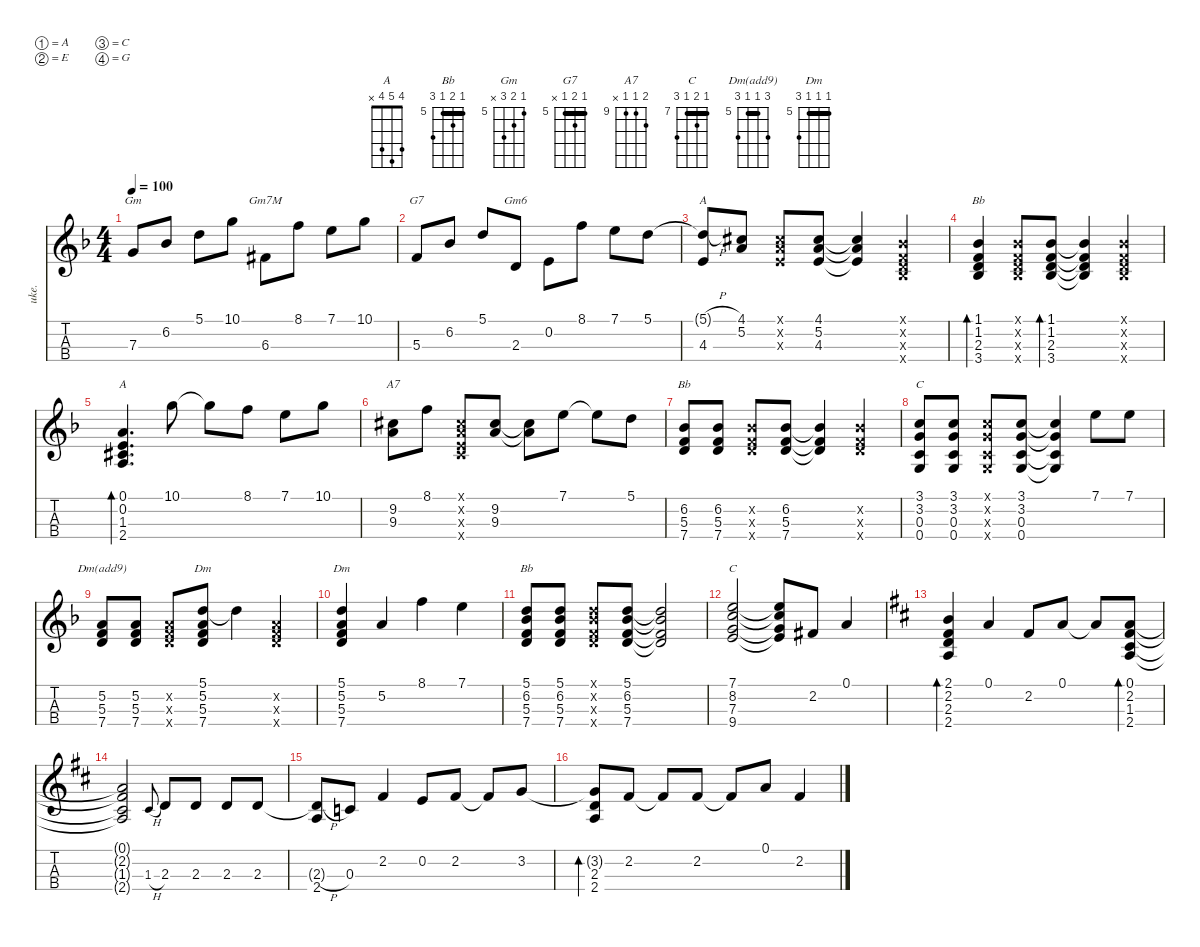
\defaultSystemsLayout 4
\hideDynamics
\bracketExtendMode nobrackets
\otherSystemsTrackNameOrientation horizontal
\track ("Ukulele" "uke.") {defaultSystemsLayout 4 instrument acousticguitarnylon}
\staff {score tabs}
\tuning (A4 E4 C4 G3)
\displaytranspose 0
\chord ("A" 0 0 1 2) {showfingering false}
\chord ("A" 4 5 4 x) {showfingering false}
\chord ("Bb" 1 1 2 3) {showfingering false barre 1}
\chord ("Gm" 5 6 7 x) {firstfret 5 showfingering false}
\chord ("Gm7M" 8 x 6 x) {firstfret 6 showdiagram false showfingering false}
\chord ("G7" 5 6 5 x) {firstfret 5 showfingering false barre 5}
\chord ("Gm6" x 0 x x) {showdiagram false showfingering false}
\chord ("A7" 10 9 9 x) {firstfret 9}
\chord ("Bb" 5 6 5 7) {firstfret 5 barre 5}
\chord ("C" 3 3 0 0)
\chord ("Dm(add9)" 7 5 5 7) {firstfret 5 barre 5}
\chord ("Dm" 5 5 5 7) {firstfret 5 barre (5 5)}
\chord ("C" 7 8 7 9) {firstfret 7 barre 7}
\ts (4 4)
\tempo 100
\clef g2
\ks f
7.3{acc forcenatural}.8{ch "Gm" dy mf beam Up} 6.2{acc b}.8{beam Up} 5.1{acc forcenatural}.8{beam Down} 10.1{acc forcenatural}.8{beam Down} 6.3{acc #}.8{ch "Gm7M" beam Down} 8.1{acc forcenatural}.8{beam Down} 7.1{acc forcenatural}.8{beam Down} 10.1{acc forcenatural}.8{beam Down} |
5.3{acc forcenatural}.8{ch "G7" beam Up} 6.2{acc b}.8{beam Up} 5.1{acc forcenatural}.8{beam Up} 2.3{acc forcenatural}.8{ch "Gm6" beam Up} 0.2{acc forcenatural}.8{beam Down} 8.1{acc forcenatural}.8{beam Down} 7.1{acc forcenatural}.8{beam Down} 5.1{acc forcenatural}.8{beam Down} |
(4.3{acc forcenatural} 5.1{h t acc forcenatural}).8{ch "A" beam Up} (4.1{acc #} 5.2{acc forcenatural}).8{beam Up} (4.1{x acc #} 5.2{x acc forcenatural} 4.3{x acc forcenatural}).8{beam Up} (4.3{acc forcenatural} 5.2{acc forcenatural} 4.1{acc #}).8{beam Up} (4.1{t acc #} 5.2{t acc forcenatural} 4.3{t acc forcenatural}).4{beam Up} (3.4{x acc b} 2.3{x acc forcenatural} 1.2{x acc forcenatural} 1.1{x acc b}).4{beam Up} |
(1.2{acc forcenatural} 1.1{acc b} 3.4{acc b} 2.3{acc forcenatural}).4{bd 105 ch "Bb" beam Up} (3.4{x acc b} 2.3{x acc forcenatural} 1.2{x acc forcenatural} 1.1{x acc b}).8{beam Up} (3.4{acc b} 2.3{acc forcenatural} 1.2{acc forcenatural} 1.1{acc b}).8{bd 59 beam Up} (2.3{t acc forcenatural} 1.2{t acc forcenatural} 1.1{t acc b} 3.4{t acc b}).4{beam Up} (3.4{x acc b} 2.3{x acc forcenatural} 1.2{x acc forcenatural} 1.1{x acc b}).4{beam Up} |
(2.4{acc forcenatural} 1.3{acc #} 0.2{acc forcenatural} 0.1{acc forcenatural}).4{d bd 65 ch "A" beam Up} 10.1{acc forcenatural}.8{beam Down} 10.1{t acc forcenatural}.8{beam Down} 8.1{acc forcenatural}.8{beam Down} 7.1{acc forcenatural}.8{beam Down} 10.1{acc forcenatural}.8{beam Down} |
(9.3{acc forcenatural} 9.2{acc #}).8{ch "A7" beam Down} 8.1{acc forcenatural}.8{beam Down} (9.4{x acc forcenatural} 9.2{x acc #} 0.1{x acc forcenatural} 0.3{x acc forcenatural}).8{beam Up} (9.3{acc forcenatural} 9.2{acc #}).8{beam Up} (9.2{t acc #} 9.3{t acc forcenatural}).8{beam Down} 7.1{acc forcenatural}.8{beam Down} 7.1{t acc forcenatural}.8{beam Down} 5.1{acc forcenatural}.8{beam Down} |
(7.4{acc forcenatural} 5.3{acc forcenatural} 6.2{acc b}).8{ch "Bb" beam Up} (7.4{acc forcenatural} 5.3{acc forcenatural} 6.2{acc b}).8{beam Up} (7.4{x acc forcenatural} 5.3{x acc forcenatural} 6.2{x acc b}).8{beam Up} (7.4{acc forcenatural} 5.3{acc forcenatural} 6.2{acc b}).8{beam Up} (7.4{t acc forcenatural} 6.2{t acc b} 5.3{t acc forcenatural}).4{beam Up} (7.4{x acc forcenatural} 5.3{x acc forcenatural} 6.2{x acc b}).4{beam Up} |
(0.3{acc forcenatural} 3.2{acc forcenatural} 3.1{acc forcenatural} 0.4{acc forcenatural}).8{ch "C" beam Up} (0.3{acc forcenatural} 3.2{acc forcenatural} 3.1{acc forcenatural} 0.4{acc forcenatural}).8{beam Up} (3.2{x acc forcenatural} 3.1{x acc forcenatural} 0.3{x acc forcenatural} 0.4{x acc forcenatural}).8{beam Up} (0.3{acc forcenatural} 3.2{acc forcenatural} 3.1{acc forcenatural} 0.4{acc forcenatural}).8{beam Up} (3.1{t acc forcenatural} 3.2{t acc forcenatural} 0.3{t acc forcenatural} 0.4{t acc forcenatural}).4{beam Up} 7.1{acc forcenatural}.8{beam Down} 7.1{acc forcenatural}.8{beam Down} |
(7.4{acc forcenatural} 5.3{acc forcenatural} 5.2{acc forcenatural}).8{ch "Dm(add9)" beam Up} (7.4{acc forcenatural} 5.3{acc forcenatural} 5.2{acc forcenatural}).8{beam Up} (7.4{x acc forcenatural} 5.3{x acc forcenatural} 5.2{x acc forcenatural}).8{beam Up} (5.1{acc forcenatural} 5.2{acc forcenatural} 5.3{acc forcenatural} 7.4{acc forcenatural}).8{ch "Dm" beam Up} 5.1{t acc forcenatural}.4{beam Down} (7.4{x acc forcenatural} 5.3{x acc forcenatural} 5.2{x acc forcenatural}).4{beam Up} |
(5.3{acc forcenatural} 5.2{acc forcenatural} 5.1{acc forcenatural} 7.4{acc forcenatural}).4{ch "Dm" beam Up} 5.2{acc forcenatural}.4{beam Up} 8.1{acc forcenatural}.4{beam Down} 7.1{acc forcenatural}.4{beam Down} |
(5.1{acc forcenatural} 6.2{acc b} 5.3{acc forcenatural} 7.4{acc forcenatural}).8{ch "Bb" beam Up} (5.1{acc forcenatural} 6.2{acc b} 5.3{acc forcenatural} 7.4{acc forcenatural}).8{beam Up} (5.1{x acc forcenatural} 6.2{x acc b} 5.3{x acc forcenatural} 7.4{x acc forcenatural}).8{beam Up} (5.1{acc forcenatural} 6.2{acc b} 5.3{acc forcenatural} 7.4{acc forcenatural}).8{beam Up} (7.4{t acc forcenatural} 5.3{t acc forcenatural} 6.2{t acc b} 5.1{t acc forcenatural}).2{beam Up} |
(7.1{acc forcenatural} 8.2{acc forcenatural} 7.3{acc forcenatural} 9.4{acc forcenatural}).2{ch "C" beam Up} (7.1{t acc forcenatural} 8.2{t acc forcenatural} 7.3{t acc forcenatural} 9.4{t acc forcenatural}).8{beam Up} 2.2{acc #}.8{beam Up} 0.1{acc forcenatural}.4{beam Up} |
\ks d
(2.3{acc forcenatural} 2.2{acc #} 2.4{acc forcenatural} 2.1{acc forcenatural}).4{bd 58 beam Up} 0.1{acc forcenatural}.4{beam Up} 2.2{acc #}.8{beam Up} 0.1{acc forcenatural}.8{beam Up} 0.1{t acc forcenatural}.8{beam Up} (0.1{acc forcenatural} 2.2{acc #} 1.3{acc #} 2.4{acc forcenatural}).8{bd 57 beam Up} |
(0.1{t acc forcenatural} 2.2{t acc #} 1.3{t acc #} 2.4{t acc forcenatural}).2{beam Up} 1.3{h acc #}.8{gr onbeat beam Up} 2.3{acc forcenatural}.8{beam Up} 2.3{acc forcenatural}.8{beam Up} 2.3{acc forcenatural}.8{beam Up} 2.3{acc forcenatural}.8{beam Up} |
(2.3{h t acc forcenatural} 2.4{acc forcenatural}).8{beam Up} 0.3{acc forcenatural}.8{beam Up} 2.2{acc #}.4{beam Up} 0.2{acc forcenatural}.8{beam Up} 2.2{acc #}.8{beam Up} 2.2{t acc #}.8{beam Up} 3.2{acc forcenatural}.8{beam Up} |
(3.2{t acc forcenatural} 2.3{acc forcenatural} 2.4{acc forcenatural}).8{bd 99 beam Up} 2.2{acc #}.8{beam Up} 2.2{t acc #}.8{beam Up} 2.2{acc #}.8{beam Up} 2.2{t acc #}.8{beam Up} 0.1{acc forcenatural}.8{beam Up} 2.2{acc #}.4{beam Up}
